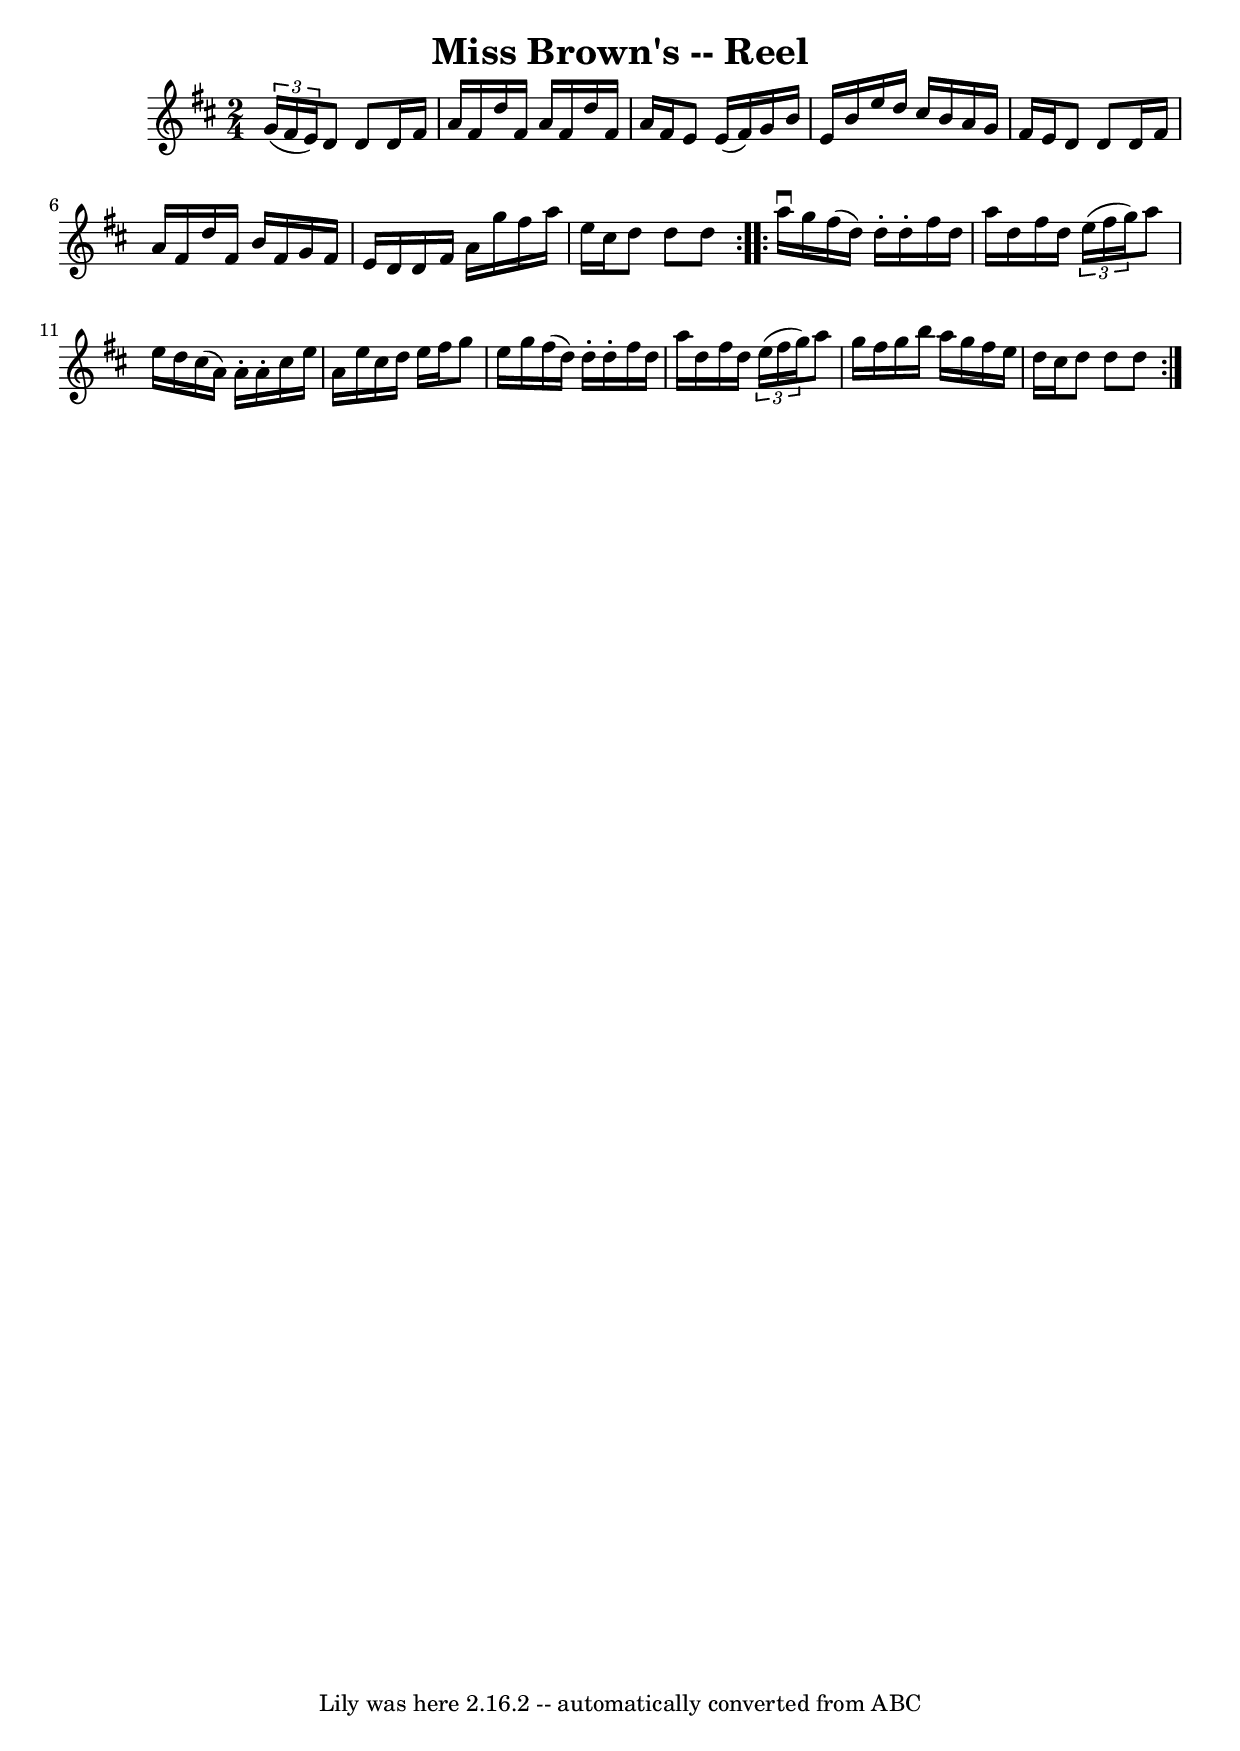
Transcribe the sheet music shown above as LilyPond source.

\version "2.7.40"
\include "Mammoth.ily"
\header {
	book = "Ryan's Mammoth Collection"
	crossRefNumber = "1"
	footnotes = ""
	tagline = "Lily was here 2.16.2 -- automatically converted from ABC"
	title = "Miss Brown's -- Reel"
}
voicedefault =  {
\set Score.defaultBarType = "empty"

\repeat volta 2 {
\time 2/4 \key d \major   \times 2/3 { g'16 (fis'16 e'16) } |
 
 d'8 d'8 d'16 fis'16 a'16 fis'16  |
 d''16 fis'16    
a'16 fis'16 d''16 fis'16 a'16 fis'16  |
 e'8 e'16 (
fis'16) g'16 b'16 e'16 b'16  |
 e''16 d''16 cis''16 
 b'16 a'16 g'16 fis'16 e'16  |
 d'8 d'8 d'16    
fis'16 a'16 fis'16  |
 d''16 fis'16 b'16 fis'16 g'16  
 fis'16 e'16 d'16  |
 d'16 fis'16 a'16 g''16 fis''16 
 a''16 e''16 cis''16  |
 d''8 d''8 d''8  
} \repeat volta 2 { a''16^\downbow g''16  |
 fis''16 (d''16  
-) d''16 -. d''16 -. fis''16 d''16 a''16 d''16  |
   
fis''16 d''16    \times 2/3 { e''16 (fis''16 g''16) } a''8    
e''16 d''16  |
 cis''16 (a'16) a'16 -. a'16 -. cis''16   
 e''16 a'16 e''16  |
 cis''16 d''16 e''16 fis''16    
g''8 e''16 g''16  |
 fis''16 (d''16) d''16 -. d''16 
-. fis''16 d''16 a''16 d''16  |
 fis''16 d''16    
\times 2/3 { e''16 (fis''16 g''16) } a''8 g''16 fis''16  
|
 g''16 b''16 a''16 g''16 fis''16 e''16 d''16    
cis''16  |
 d''8 d''8 d''8  }   
}

\score{
    <<

	\context Staff="default"
	{
	    \voicedefault 
	}

    >>
	\layout {
	}
	\midi {}
}
